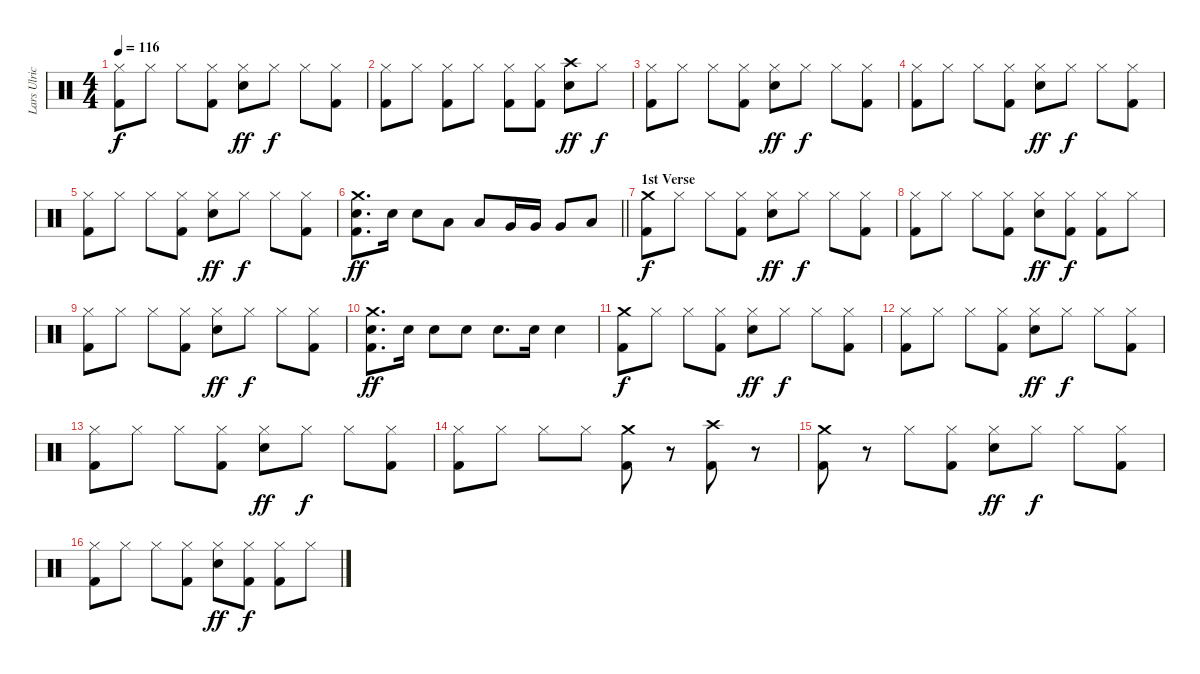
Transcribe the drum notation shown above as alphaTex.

\track ("Lars Ulrich" "Lars Ulric") {instrument percussion}
\staff {score}
\articulation defaults
\ts (4 4)
\tempo 116
\clef neutral
\ks aminor
("Hi-Hat (closed)" "Kick (hit) 2").8{dy f} "Hi-Hat (closed)".8 "Hi-Hat (closed)".8 ("Hi-Hat (closed)" "Kick (hit) 2").8 ("Hi-Hat (closed)" "Snare (hit) 2").8{dy ff} "Hi-Hat (closed)".8{dy f} "Hi-Hat (closed)".8 ("Hi-Hat (closed)" "Kick (hit) 2").8 |
("Hi-Hat (closed)" "Kick (hit) 2").8 "Hi-Hat (closed)".8 ("Hi-Hat (closed)" "Kick (hit) 2").8 "Hi-Hat (closed)".8 ("Hi-Hat (closed)" "Kick (hit) 2").8 ("Hi-Hat (closed)" "Kick (hit) 2").8 ("Crash high (hit)" "Snare (hit) 2").8{dy ff} "Hi-Hat (closed)".8{dy f} |
("Hi-Hat (closed)" "Kick (hit) 2").8 "Hi-Hat (closed)".8 "Hi-Hat (closed)".8 ("Hi-Hat (closed)" "Kick (hit) 2").8 ("Hi-Hat (closed)" "Snare (hit) 2").8{dy ff} "Hi-Hat (closed)".8{dy f} "Hi-Hat (closed)".8 ("Hi-Hat (closed)" "Kick (hit) 2").8 |
("Hi-Hat (closed)" "Kick (hit) 2").8 "Hi-Hat (closed)".8 "Hi-Hat (closed)".8 ("Hi-Hat (closed)" "Kick (hit) 2").8 ("Hi-Hat (closed)" "Snare (hit) 2").8{dy ff} "Hi-Hat (closed)".8{dy f} "Hi-Hat (closed)".8 ("Hi-Hat (closed)" "Kick (hit) 2").8 |
("Hi-Hat (closed)" "Kick (hit) 2").8 "Hi-Hat (closed)".8 "Hi-Hat (closed)".8 ("Hi-Hat (closed)" "Kick (hit) 2").8 ("Hi-Hat (closed)" "Snare (hit) 2").8{dy ff} "Hi-Hat (closed)".8{dy f} "Hi-Hat (closed)".8 ("Hi-Hat (closed)" "Kick (hit) 2").8 |
\barLineRight lightlight
("Crash medium (hit)" "Snare (hit) 2" "Kick (hit) 2").8{d dy ff} "Snare (hit) 2".16 "Snare (hit) 2".8 "Low Tom (hit)".8 "Low Tom (hit)".8 "Very Low Tom (hit)".16 "Very Low Tom (hit)".16 "Very Low Tom (hit)".8 "Low Floor Tom (hit)".8 |
\section ("" "1st Verse")
("Crash medium (hit)" "Kick (hit) 2").8{dy f} "Hi-Hat (closed)".8 "Hi-Hat (closed)".8 ("Hi-Hat (closed)" "Kick (hit) 2").8 ("Hi-Hat (closed)" "Snare (hit) 2").8{dy ff} "Hi-Hat (closed)".8{dy f} "Hi-Hat (closed)".8 ("Hi-Hat (closed)" "Kick (hit) 2").8 |
("Hi-Hat (closed)" "Kick (hit) 2").8 "Hi-Hat (closed)".8 "Hi-Hat (closed)".8 ("Hi-Hat (closed)" "Kick (hit) 2").8 ("Hi-Hat (closed)" "Snare (hit) 2").8{dy ff} ("Hi-Hat (closed)" "Kick (hit) 2").8{dy f} ("Hi-Hat (closed)" "Kick (hit) 2").8 "Hi-Hat (closed)".8 |
("Hi-Hat (closed)" "Kick (hit) 2").8 "Hi-Hat (closed)".8 "Hi-Hat (closed)".8 ("Hi-Hat (closed)" "Kick (hit) 2").8 ("Hi-Hat (closed)" "Snare (hit) 2").8{dy ff} "Hi-Hat (closed)".8{dy f} "Hi-Hat (closed)".8 ("Hi-Hat (closed)" "Kick (hit) 2").8 |
("Crash medium (hit)" "Snare (hit) 2" "Kick (hit) 2").8{d dy ff} "Snare (hit) 2".16 "Snare (hit) 2".8 "Snare (hit) 2".8 "Snare (hit) 2".8{d} "Snare (hit) 2".16 "Snare (hit) 2".4 |
("Crash medium (hit)" "Kick (hit) 2").8{dy f} "Hi-Hat (closed)".8 "Hi-Hat (closed)".8 ("Hi-Hat (closed)" "Kick (hit) 2").8 ("Hi-Hat (closed)" "Snare (hit) 2").8{dy ff} "Hi-Hat (closed)".8{dy f} "Hi-Hat (closed)".8 ("Hi-Hat (closed)" "Kick (hit) 2").8 |
("Hi-Hat (closed)" "Kick (hit) 2").8 "Hi-Hat (closed)".8 "Hi-Hat (closed)".8 ("Hi-Hat (closed)" "Kick (hit) 2").8 ("Hi-Hat (closed)" "Snare (hit) 2").8{dy ff} "Hi-Hat (closed)".8{dy f} "Hi-Hat (closed)".8 ("Hi-Hat (closed)" "Kick (hit) 2").8 |
("Hi-Hat (closed)" "Kick (hit) 2").8 "Hi-Hat (closed)".8 "Hi-Hat (closed)".8 ("Hi-Hat (closed)" "Kick (hit) 2").8 ("Hi-Hat (closed)" "Snare (hit) 2").8{dy ff} "Hi-Hat (closed)".8{dy f} "Hi-Hat (closed)".8 ("Hi-Hat (closed)" "Kick (hit) 2").8 |
("Hi-Hat (closed)" "Kick (hit) 2").8 "Hi-Hat (closed)".8 "Hi-Hat (closed)".8 "Hi-Hat (closed)".8 ("Crash medium (hit)" "Kick (hit) 2").8 r.8 ("Crash high (hit)" "Kick (hit) 2").8 r.8 |
("Crash medium (hit)" "Kick (hit) 2").8 r.8 "Hi-Hat (closed)".8 ("Hi-Hat (closed)" "Kick (hit) 2").8 ("Hi-Hat (closed)" "Snare (hit) 2").8{dy ff} "Hi-Hat (closed)".8{dy f} "Hi-Hat (closed)".8 ("Hi-Hat (closed)" "Kick (hit) 2").8 |
("Hi-Hat (closed)" "Kick (hit) 2").8 "Hi-Hat (closed)".8 "Hi-Hat (closed)".8 ("Hi-Hat (closed)" "Kick (hit) 2").8 ("Hi-Hat (closed)" "Snare (hit) 2").8{dy ff} ("Hi-Hat (closed)" "Kick (hit) 2").8{dy f} ("Hi-Hat (closed)" "Kick (hit) 2").8 "Hi-Hat (closed)".8
